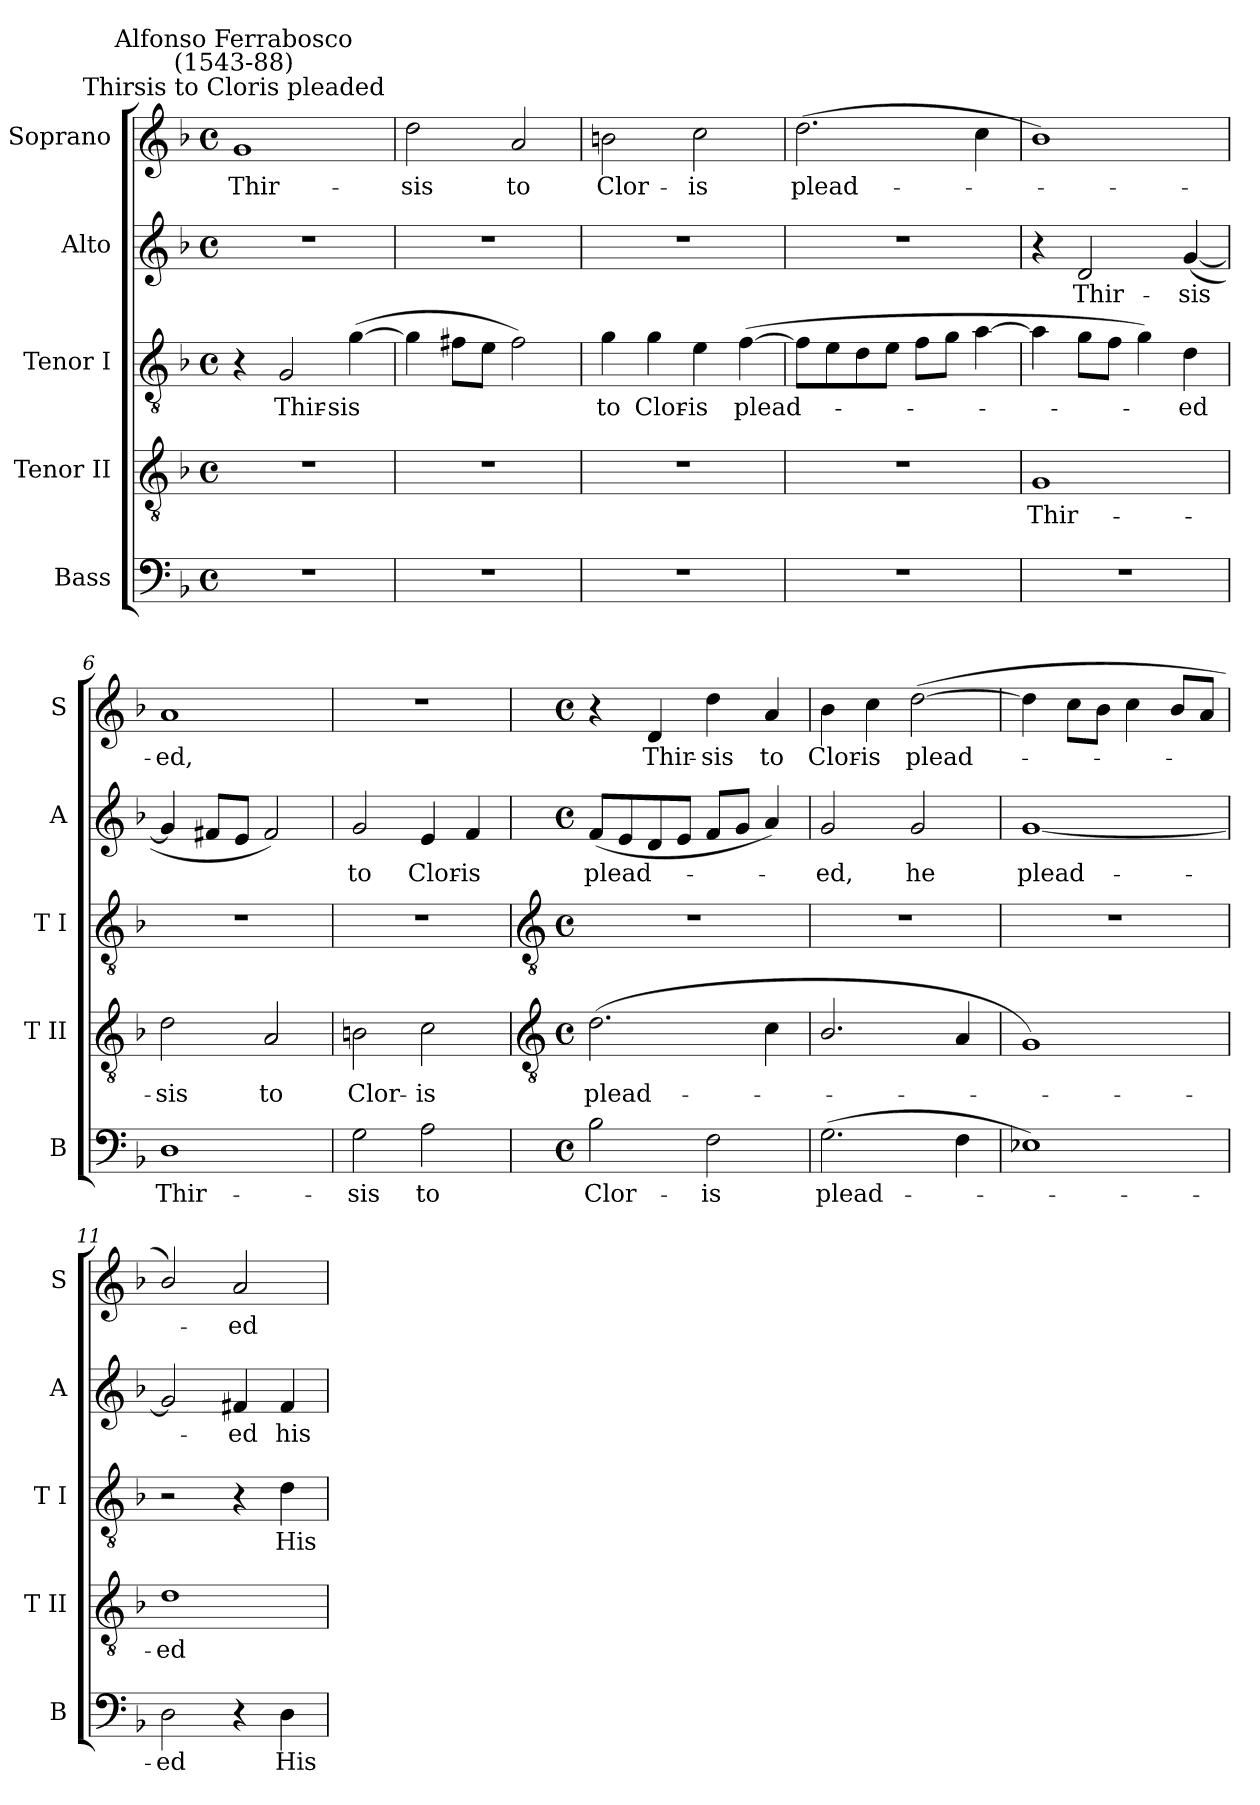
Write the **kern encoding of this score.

**kern	**text	**kern	**text	**kern	**text	**kern	**text	**kern	**text
*part5	*part5	*part4	*part4	*part3	*part3	*part2	*part2	*part1	*part1
*staff5	*staff5	*staff4	*staff4	*staff3	*staff3	*staff2	*staff2	*staff1	*staff1
*I"Bass	*	*I"Tenor II	*	*I"Tenor I	*	*I"Alto	*	*I"Soprano	*
*I'B	*	*I'T II	*	*I'T I	*	*I'A	*	*I'S	*
*clefF4	*	*clefGv2	*	*clefGv2	*	*clefG2	*	*clefG2	*
*k[b-]	*	*k[b-]	*	*k[b-]	*	*k[b-]	*	*k[b-]	*
*F:	*	*F:	*	*F:	*	*F:	*	*F:	*
*M4/4	*	*M4/4	*	*M4/4	*	*M4/4	*	*M4/4	*
*met(c)	*	*met(c)	*	*met(c)	*	*met(c)	*	*met(c)	*
=1	=1	=1	=1	=1	=1	=1	=1	=1	=1
!	!	!	!	!	!	!	!	!LO:TX:a:cj:t=Thirsis to Cloris pleaded	!
!	!	!	!	!	!	!	!	!LO:TX:a:cj:t=Alfonso Ferrabosco\n(1543-88)	!
!	!	!	!	!	!	!	!	!	!LO:LY:b
1r	.	1r	.	4r	.	1r	.	1g	Thir-
!	!	!	!	!	!LO:LY:b	!	!	!	!
.	.	.	.	2G	Thir-	.	.	.	.
!	!	!	!	!	!LO:LY:b	!	!	!	!
.	.	.	.	(>[4g	-sis	.	.	.	.
=2	=2	=2	=2	=2	=2	=2	=2	=2	=2
!	!	!	!	!	!	!	!	!	!LO:LY:b
1r	.	1r	.	4g]	.	1r	.	2dd	-sis
.	.	.	.	8f#XL	.	.	.	.	.
.	.	.	.	8eJ	.	.	.	.	.
!	!	!	!	!	!	!	!	!	!LO:LY:b
.	.	.	.	2f#)	.	.	.	2a	to
=3	=3	=3	=3	=3	=3	=3	=3	=3	=3
!	!	!	!	!	!LO:LY:b	!	!	!	!LO:LY:b
1r	.	1r	.	4g	to	1r	.	2bn	Clor-
!	!	!	!	!	!LO:LY:b	!	!	!	!
.	.	.	.	4g	Clor-	.	.	.	.
!	!	!	!	!	!LO:LY:b	!	!	!	!LO:LY:b
.	.	.	.	4e	-is	.	.	2cc	-is
!	!	!	!	!	!LO:LY:b	!	!	!	!
.	.	.	.	(>[4f	plead-	.	.	.	.
=4	=4	=4	=4	=4	=4	=4	=4	=4	=4
!	!	!	!	!	!	!	!	!	!LO:LY:b
1r	.	1r	.	8fL]	.	1r	.	(>2.dd	plead-
.	.	.	.	8e	.	.	.	.	.
.	.	.	.	8d	.	.	.	.	.
.	.	.	.	8eJ	.	.	.	.	.
.	.	.	.	8fL	.	.	.	.	.
.	.	.	.	8gJ	.	.	.	.	.
.	.	.	.	[4a	.	.	.	4cc	.
=5	=5	=5	=5	=5	=5	=5	=5	=5	=5
!	!	!	!LO:LY:b	!	!	!	!	!	!
1r	.	1G	Thir-	4a]	.	4r	.	1b-)	.
!	!	!	!	!	!	!	!LO:LY:b	!	!
.	.	.	.	8gL	.	2d	Thir-	.	.
.	.	.	.	8fJ	.	.	.	.	.
.	.	.	.	4g)	.	.	.	.	.
!	!	!	!	!	!LO:LY:b	!	!LO:LY:b	!	!
.	.	.	.	4d	ed	(<[4g	-sis	.	.
=6	=6	=6	=6	=6	=6	=6	=6	=6	=6
!	!LO:LY:b	!	!LO:LY:b	!	!	!	!	!	!LO:LY:b
1D	Thir-	2d	-sis	1r	.	4g]	.	1a	ed,
.	.	.	.	.	.	8f#XL	.	.	.
.	.	.	.	.	.	8eJ	.	.	.
!	!	!	!LO:LY:b	!	!	!	!	!	!
.	.	2A	to	.	.	2f#)	.	.	.
=7	=7	=7	=7	=7	=7	=7	=7	=7	=7
!	!LO:LY:b	!	!LO:LY:b	!	!	!	!LO:LY:b	!	!
2G	-sis	2Bn	Clor-	1r	.	2g	to	1r	.
!	!LO:LY:b	!	!LO:LY:b	!	!	!	!LO:LY:b	!	!
2A	to	2c	-is	.	.	4e	Clor-	.	.
!	!	!	!	!	!	!	!LO:LY:b	!	!
.	.	.	.	.	.	4f	-is	.	.
!!LO:LB:g=z
=8	=8	=8	=8	=8	=8	=8	=8	=8	=8
*	*	*clefGv2	*	*clefGv2	*	*	*	*	*
*M4/4	*	*M4/4	*	*M4/4	*	*M4/4	*	*M4/4	*
*met(c)	*	*met(c)	*	*met(c)	*	*met(c)	*	*met(c)	*
!	!LO:LY:b	!	!LO:LY:b	!	!	!	!LO:LY:b	!	!
2B-	Clor-	(<2.d	plead-	1r	.	(<8fL	plead-	4r	.
.	.	.	.	.	.	8e	.	.	.
!	!	!	!	!	!	!	!	!	!LO:LY:b
.	.	.	.	.	.	8d	.	4d	Thir-
.	.	.	.	.	.	8eJ	.	.	.
!	!LO:LY:b	!	!	!	!	!	!	!	!LO:LY:b
2F	-is	.	.	.	.	8fL	.	4dd	-sis
.	.	.	.	.	.	8gJ	.	.	.
!	!	!	!	!	!	!	!	!	!LO:LY:b
.	.	4c	.	.	.	4a)	.	4a	to
=9	=9	=9	=9	=9	=9	=9	=9	=9	=9
!	!LO:LY:b	!	!	!	!	!	!LO:LY:b	!	!LO:LY:b
(>2.G	plead-	2.B-/	.	1r	.	2g	ed,	4b-	Clor-
!	!	!	!	!	!	!	!	!	!LO:LY:b
.	.	.	.	.	.	.	.	4cc	-is
!	!	!	!	!	!	!	!LO:LY:b	!	!LO:LY:b
.	.	.	.	.	.	2g	he	(>[2dd	plead-
4F	.	4A	.	.	.	.	.	.	.
=10	=10	=10	=10	=10	=10	=10	=10	=10	=10
!	!	!	!	!	!	!	!LO:LY:b	!	!
1E-X)	.	1G)	.	1r	.	[1g	plead-	4dd]	.
.	.	.	.	.	.	.	.	8ccL	.
.	.	.	.	.	.	.	.	8b-J	.
.	.	.	.	.	.	.	.	4cc	.
.	.	.	.	.	.	.	.	8b-L	.
.	.	.	.	.	.	.	.	8aJ	.
=11	=11	=11	=11	=11	=11	=11	=11	=11	=11
!	!LO:LY:b	!	!LO:LY:b	!	!	!	!	!	!
2D	ed	1d	ed	2r	.	2g]	.	2b-/)	.
!	!	!	!	!	!	!	!LO:LY:b	!	!LO:LY:b
4r	.	.	.	4r	.	4f#X	-ed	2a	ed
!	!LO:LY:b	!	!	!	!LO:LY:b	!	!LO:LY:b	!	!
4D	His	.	.	4d	His	4f#	his	.	.
=	=	=	=	=	=	=	=	=	=
*-	*-	*-	*-	*-	*-	*-	*-	*-	*-
